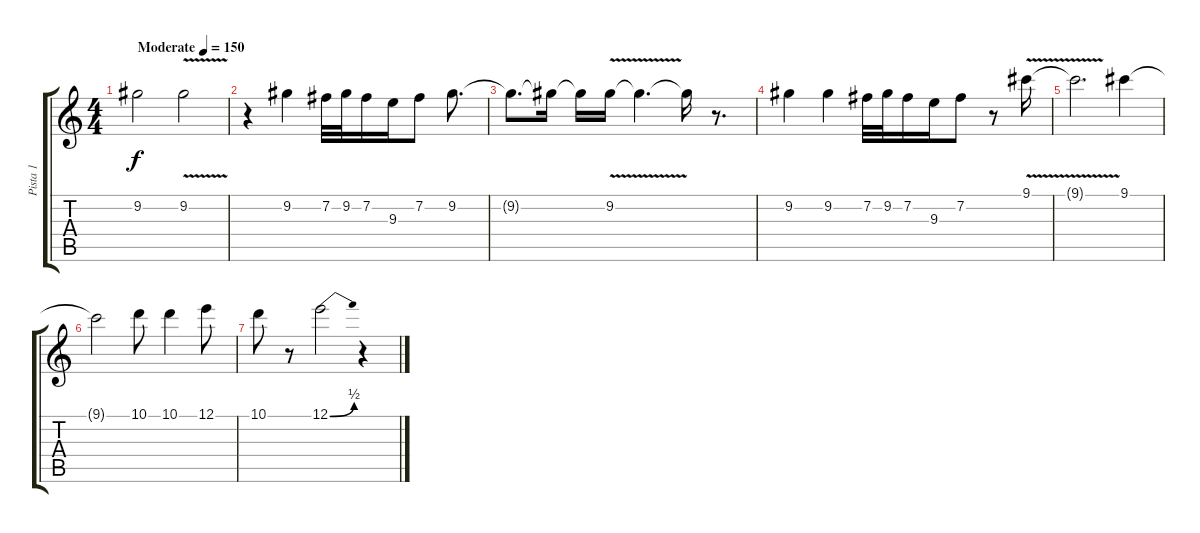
\track ("Pista 1" "Pista 1") {instrument overdrivenguitar}
\staff {score tabs}
\tuning (E4 B3 G3 D3 A2 E2) {hide}
\ts (4 4)
\tempo (150 "Moderate")
\clef g2
\ks c
9.2.2{dy f instrument overdrivenguitar} 9.2{v}.2 |
r.4 9.2.4 7.2.32 9.2.32 7.2.16 9.3.16 7.2.8 9.2.8{d} |
9.2{t}.8{d} 9.2{t}.16 9.2{t}.16 9.2{v}.16 9.2{t}.4{d} 9.2{t}.16 r.8{d} |
9.2.4 9.2.4 7.2.32 9.2.32 7.2.16 9.3.16 7.2.8 r.8 9.1{v}.16 |
9.1{t}.2{d} 9.1.4 |
9.1{t}.2 10.1.8 10.1.4 12.1.8 |
10.1.8 r.8 12.1{be (bend 0 0 60 2)}.2 r.4
